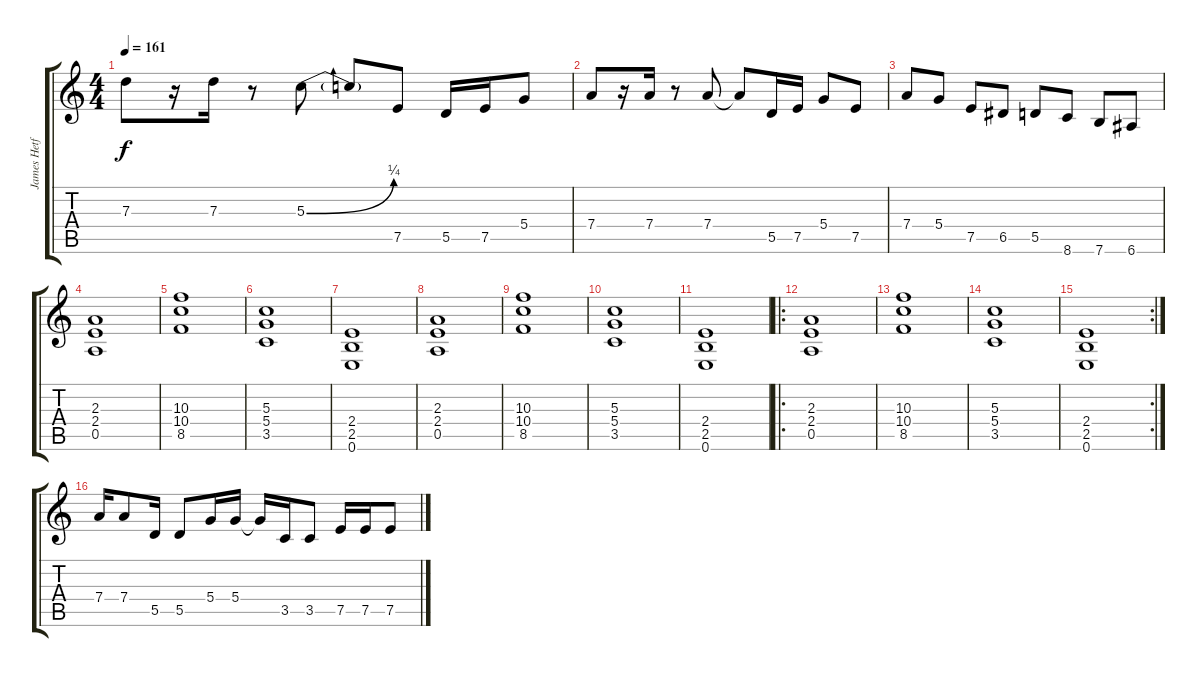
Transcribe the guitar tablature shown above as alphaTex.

\track ("James Hetfield (Ov. Gtr)" "James Hetf") {instrument overdrivenguitar}
\staff {score tabs}
\tuning (E4 B3 G3 D3 A2 E2) {hide}
\ts (4 4)
\tempo 161
\clef g2
\ks c
7.3.8{dy f} r.16 7.3.16 r.8 5.3{be (bend 0 0 60 1)}.8 5.3{t}.8 7.5.8 5.5.16 7.5.16 5.4.8 |
7.4.8 r.16 7.4.16 r.8 7.4.8 7.4{t}.8 5.5.16 7.5.16 5.4.8 7.5.8 |
7.4.8 5.4.8 7.5.8 6.5.8 5.5.8 8.6.8 7.6.8 6.6.8 |
(2.3 2.4 0.5).1 |
(10.3 10.4 8.5).1 |
(5.3 5.4 3.5).1 |
(2.4 2.5 0.6).1 |
(2.3 2.4 0.5).1 |
(10.3 10.4 8.5).1 |
(5.3 5.4 3.5).1 |
(2.4 2.5 0.6).1 |
\ro
(2.3 2.4 0.5).1 |
(10.3 10.4 8.5).1 |
(5.3 5.4 3.5).1 |
\rc 2
(2.4 2.5 0.6).1 |
7.4.16 7.4.8 5.5.16 5.5.8 5.4.16 5.4.16 5.4{t}.16 3.5.16 3.5.8 7.5.16 7.5.16 7.5.8
